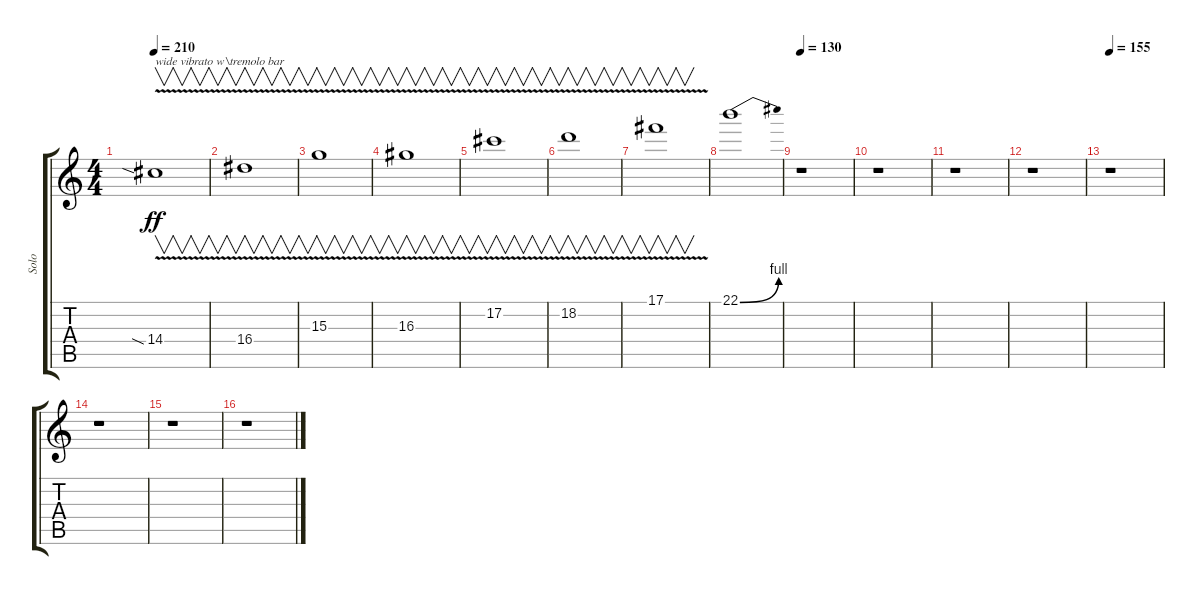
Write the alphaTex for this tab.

\track ("Solo" "Solo") {instrument distortionguitar}
\staff {score tabs}
\tuning (Db4 Ab3 E3 B2 Gb2 Db2) {hide}
\ts (4 4)
\tempo 210
\clef g2
\ks c
14.4{v sia}.1{v txt "wide vibrato w\\tremolo bar" dy ff} |
16.4{v}.1{v} |
15.3{v}.1{v} |
16.3{v}.1{v} |
17.2{v}.1{v} |
18.2{v}.1{v} |
17.1{v}.1{v} |
22.1{be (bend 0 0 60 4)}.1 |
\tempo 130
r.1 |
r.1 |
r.1 |
r.1 |
\tempo 155
r.1 |
r.1 |
r.1 |
r.1
